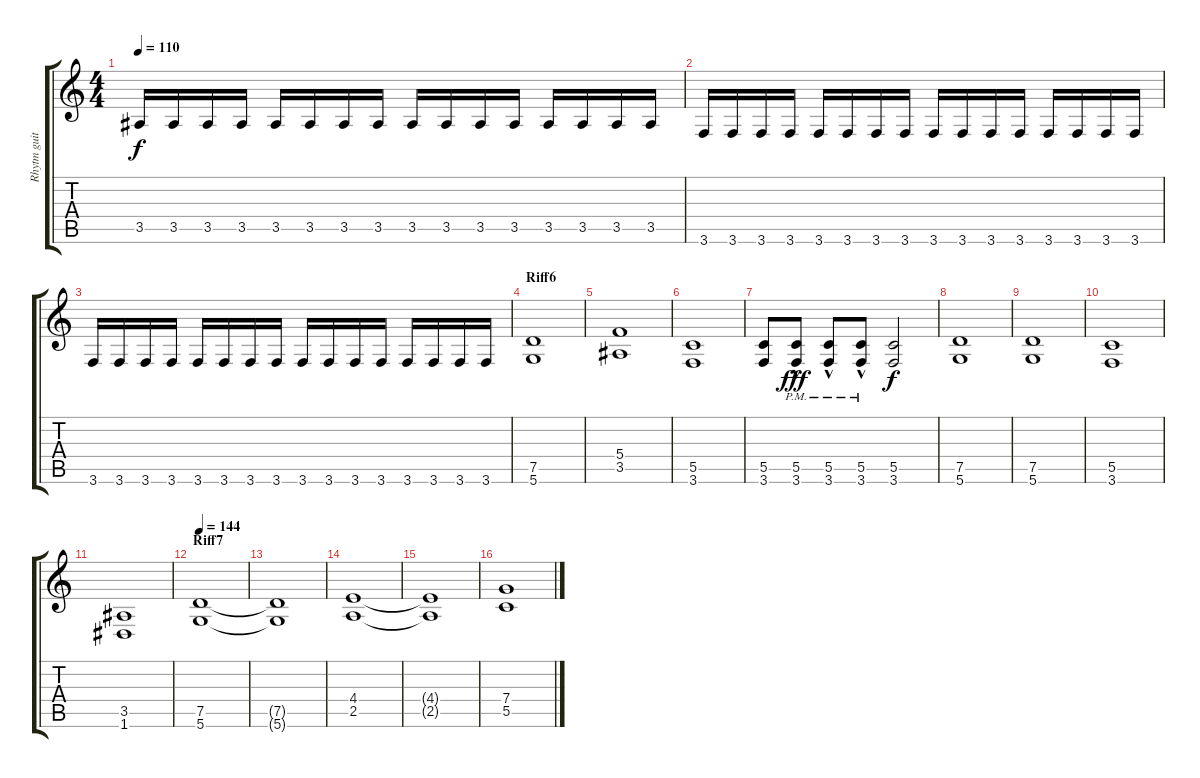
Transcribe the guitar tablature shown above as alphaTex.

\track ("Rhytm guitar" "Rhytm guit") {instrument distortionguitar}
\staff {score tabs}
\tuning (D4 A3 F3 C3 G2 D2) {hide}
\ts (4 4)
\tempo 110
\clef g2
\ks c
3.5.16{dy f} 3.5.16 3.5.16 3.5.16 3.5.16 3.5.16 3.5.16 3.5.16 3.5.16 3.5.16 3.5.16 3.5.16 3.5.16 3.5.16 3.5.16 3.5.16 |
3.6.16 3.6.16 3.6.16 3.6.16 3.6.16 3.6.16 3.6.16 3.6.16 3.6.16 3.6.16 3.6.16 3.6.16 3.6.16 3.6.16 3.6.16 3.6.16 |
3.6.16 3.6.16 3.6.16 3.6.16 3.6.16 3.6.16 3.6.16 3.6.16 3.6.16 3.6.16 3.6.16 3.6.16 3.6.16 3.6.16 3.6.16 3.6.16 |
\section ("" "Riff6")
(7.5 5.6).1 |
(5.4 3.5).1 |
(5.5 3.6).1 |
(5.5 3.6).8 (5.5{pm} 3.6{hac pm}).8{dy fff} (5.5{pm} 3.6{hac pm}).8 (5.5{pm} 3.6{hac pm}).8 (5.5 3.6).2{dy f} |
(7.5 5.6).1 |
(7.5 5.6).1 |
(5.5 3.6).1 |
(3.5 1.6).1 |
\section ("" "Riff7")
\tempo 144
(7.5 5.6).1 |
(7.5{t} 5.6{t}).1 |
(4.4 2.5).1 |
(4.4{t} 2.5{t}).1 |
(7.4 5.5).1
